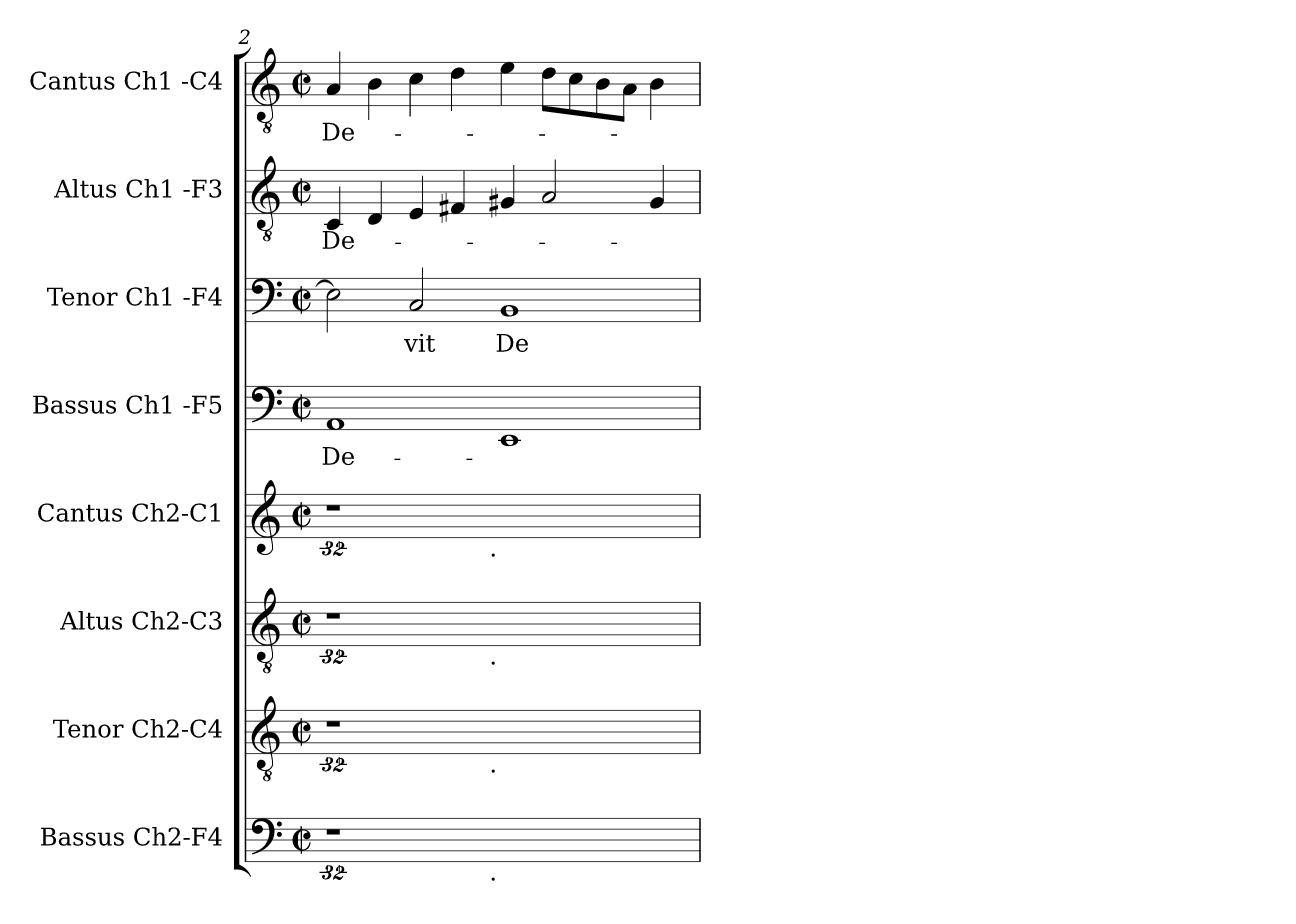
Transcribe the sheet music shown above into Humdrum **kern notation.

**kern	**kern	**kern	**kern	**kern	**text	**kern	**text	**kern	**text	**kern	**text
*part8	*part7	*part6	*part5	*part4	*part4	*part3	*part3	*part2	*part2	*part1	*part1
*staff8	*staff7	*staff6	*staff5	*staff4	*staff4	*staff3	*staff3	*staff2	*staff2	*staff1	*staff1
*I"Bassus Ch2-F4	*I"Tenor Ch2-C4	*I"Altus Ch2-C3	*I"Cantus Ch2-C1	*I"Bassus Ch1 -F5	*	*I"Tenor Ch1 -F4	*	*I"Altus Ch1 -F3	*	*I"Cantus Ch1 -C4	*
*I'B2	*I'T2	*I'A2	*I'C2	*I'B1	*	*I'T1	*	*I'A1	*	*I'C1	*
*clefF4	*clefGv2	*clefGv2	*clefG2	*clefF4	*	*clefF4	*	*clefGv2	*	*clefGv2	*
*k[]	*k[]	*k[]	*k[]	*k[]	*	*k[]	*	*k[]	*	*k[]	*
*M2/2	*M2/2	*M2/2	*M2/2	*M2/2	*	*M2/2	*	*M2/2	*	*M2/2	*
*met(c|)	*met(c|)	*met(c|)	*met(c|)	*met(c|)	*	*met(c|)	*	*met(c|)	*	*met(c|)	*
=2	=2	=2	=2	=2	=2	=2	=2	=2	=2	=2	=2
!	!	!	!	!	!LO:LY:b	!	!	!	!LO:LY:b	!	!LO:LY:b
32%31r	32%31r	32%31r	32%31r	1AA	De-	2E\]	.	4C/	-De-	4A/	De-
.	.	.	.	.	.	.	.	4D/	.	4B\	.
!	!	!	!	!	!	!	!LO:LY:b	!	!	!	!
.	.	.	.	.	.	2C/	-vit	4E/	.	4c\	.
.	.	.	.	.	.	.	.	4F#X/	.	4d\	.
!	!	!	!LO:TX:b:t=.	!	!	!	!	!	!	!	!
!	!	!LO:TX:b:t=.	!	!	!	!	!	!	!	!	!
!	!LO:TX:b:t=.	!	!	!	!	!	!	!	!	!	!
!LO:TX:b:t=.	!	!	!	!	!	!	!	!	!	!	!
1ryy	1ryy	1ryy	1ryy	.	.	.	.	.	.	.	.
!	!	!	!	!	!	!	!LO:LY:b	!	!	!	!
.	.	.	.	1EE	.	1BB	De-	4G#X/	.	4e\	.
.	.	.	.	.	.	.	.	2A/	.	8d\L	.
.	.	.	.	.	.	.	.	.	.	8c\	.
.	.	.	.	.	.	.	.	.	.	8B\	.
.	.	.	.	.	.	.	.	.	.	8A\J	.
.	.	.	.	.	.	.	.	4G#/	.	4B\	.
32ryy	32ryy	32ryy	32ryy	.	.	.	.	.	.	.	.
=	=	=	=	=	=	=	=	=	=	=	=
*-	*-	*-	*-	*-	*-	*-	*-	*-	*-	*-	*-
